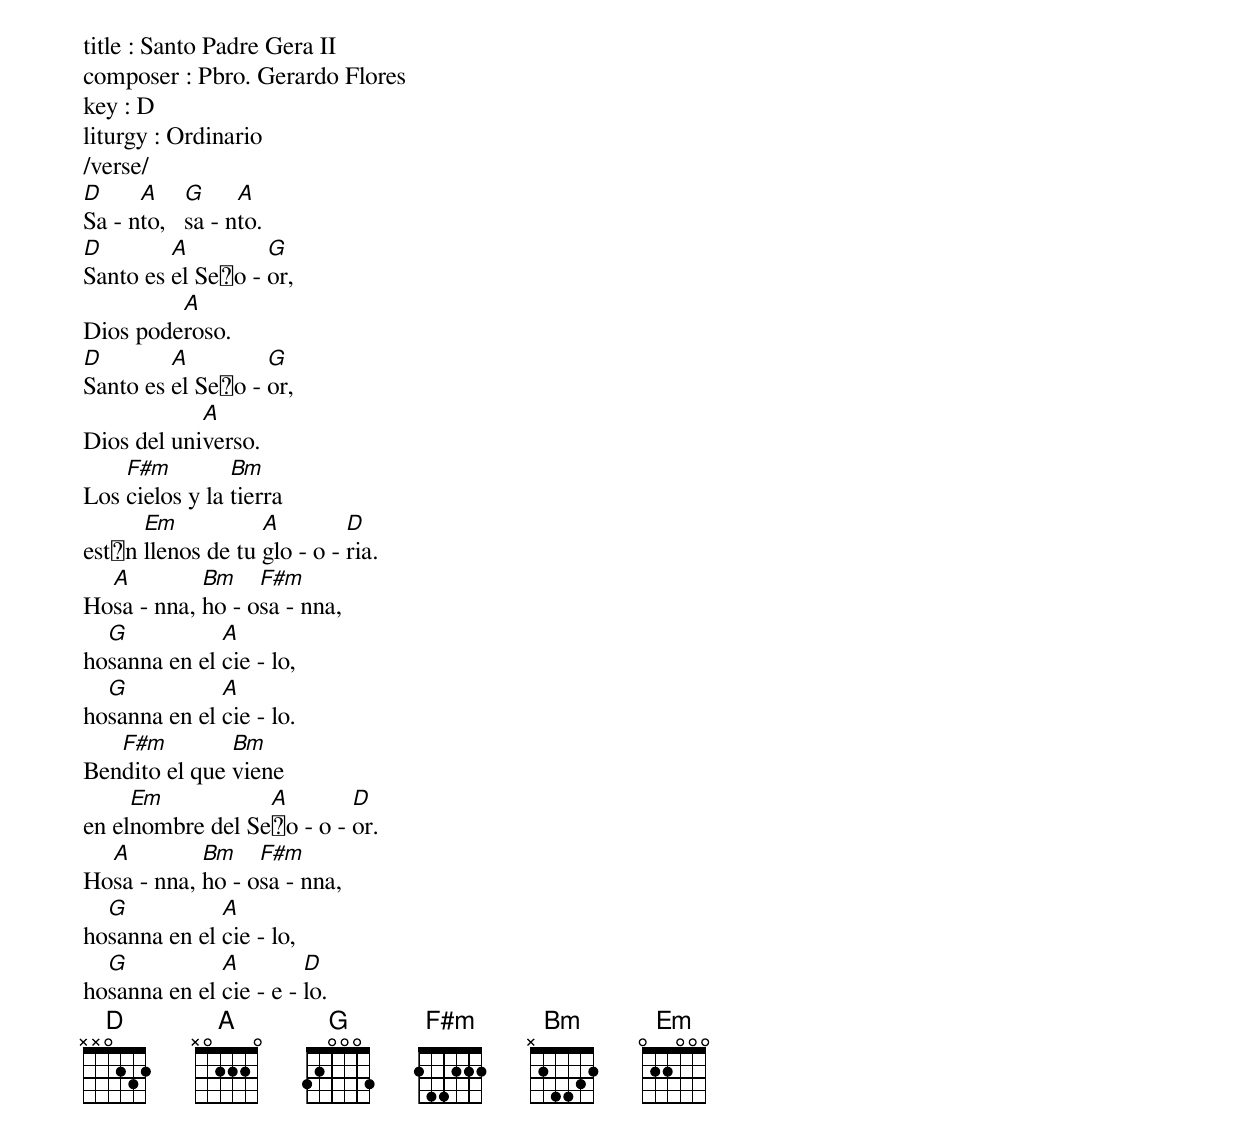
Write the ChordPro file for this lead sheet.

title : Santo Padre Gera II
composer : Pbro. Gerardo Flores
key : D
liturgy : Ordinario
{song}
/verse/
[D]Sa - n[A]to,   [G]sa - n[A]to.
[D]Santo es [A]el Se침o - [G]or,
Dios pode[A]roso.
[D]Santo es [A]el Se침o - [G]or,
Dios del uni[A]verso.
Los [F#m]cielos y la [Bm]tierra
est치n [Em]llenos de tu [A]glo - o - [D]ria.
Ho[A]sa - nna, [Bm]ho - o[F#m]sa - nna,
ho[G]sanna en el [A]cie - lo,
ho[G]sanna en el [A]cie - lo.
Ben[F#m]dito el que [Bm]viene
en el[Em]nombre del Se[A]침o - o - [D]or.
Ho[A]sa - nna, [Bm]ho - o[F#m]sa - nna,
ho[G]sanna en el [A]cie - lo,
ho[G]sanna en el [A]cie - e - [D]lo.
